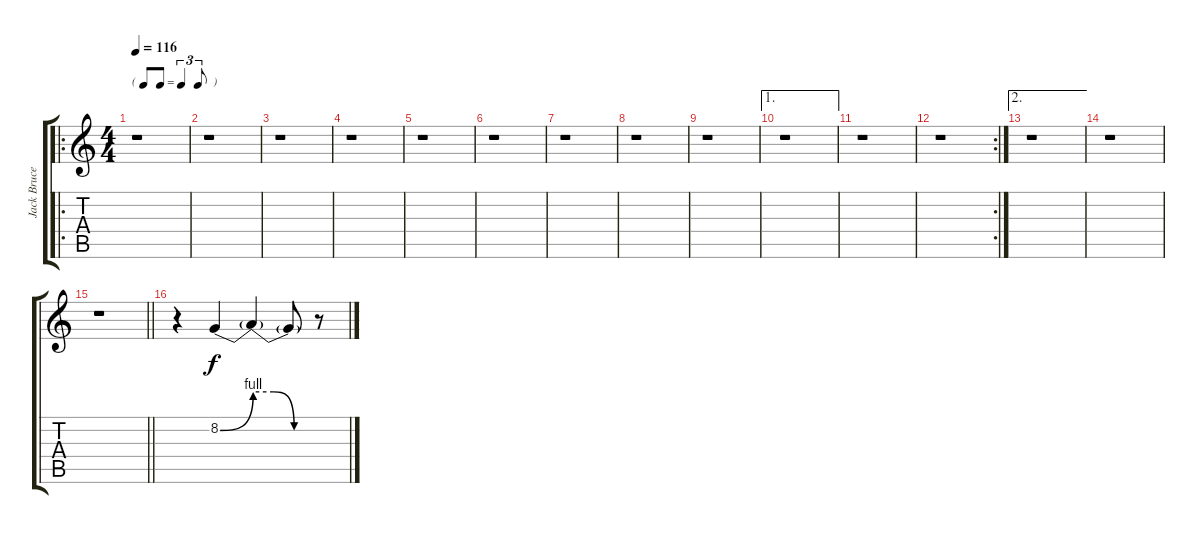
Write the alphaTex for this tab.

\track ("Jack Bruce - Cello arr. for Guitar" "Jack Bruce") {instrument cello}
\staff {score tabs}
\tuning (E4 B3 G3 D3 A2 E2) {hide}
\ro
\ts (4 4)
\tf triplet8th
\tempo 116
\clef g2
\ks c
r.1{dy f instrument cello} |
r.1 |
r.1 |
r.1 |
r.1 |
r.1 |
r.1 |
r.1 |
r.1 |
\ae 1
r.1 |
r.1 |
\rc 2
r.1 |
\ae 2
r.1 |
r.1 |
\barLineRight lightlight
r.1 |
r.4 8.2{be (bend 0 0 60 4)}.4 8.2{be (custom 0 4 20 4 40 0 60 0) t}.4 8.2{t}.8 r.8
